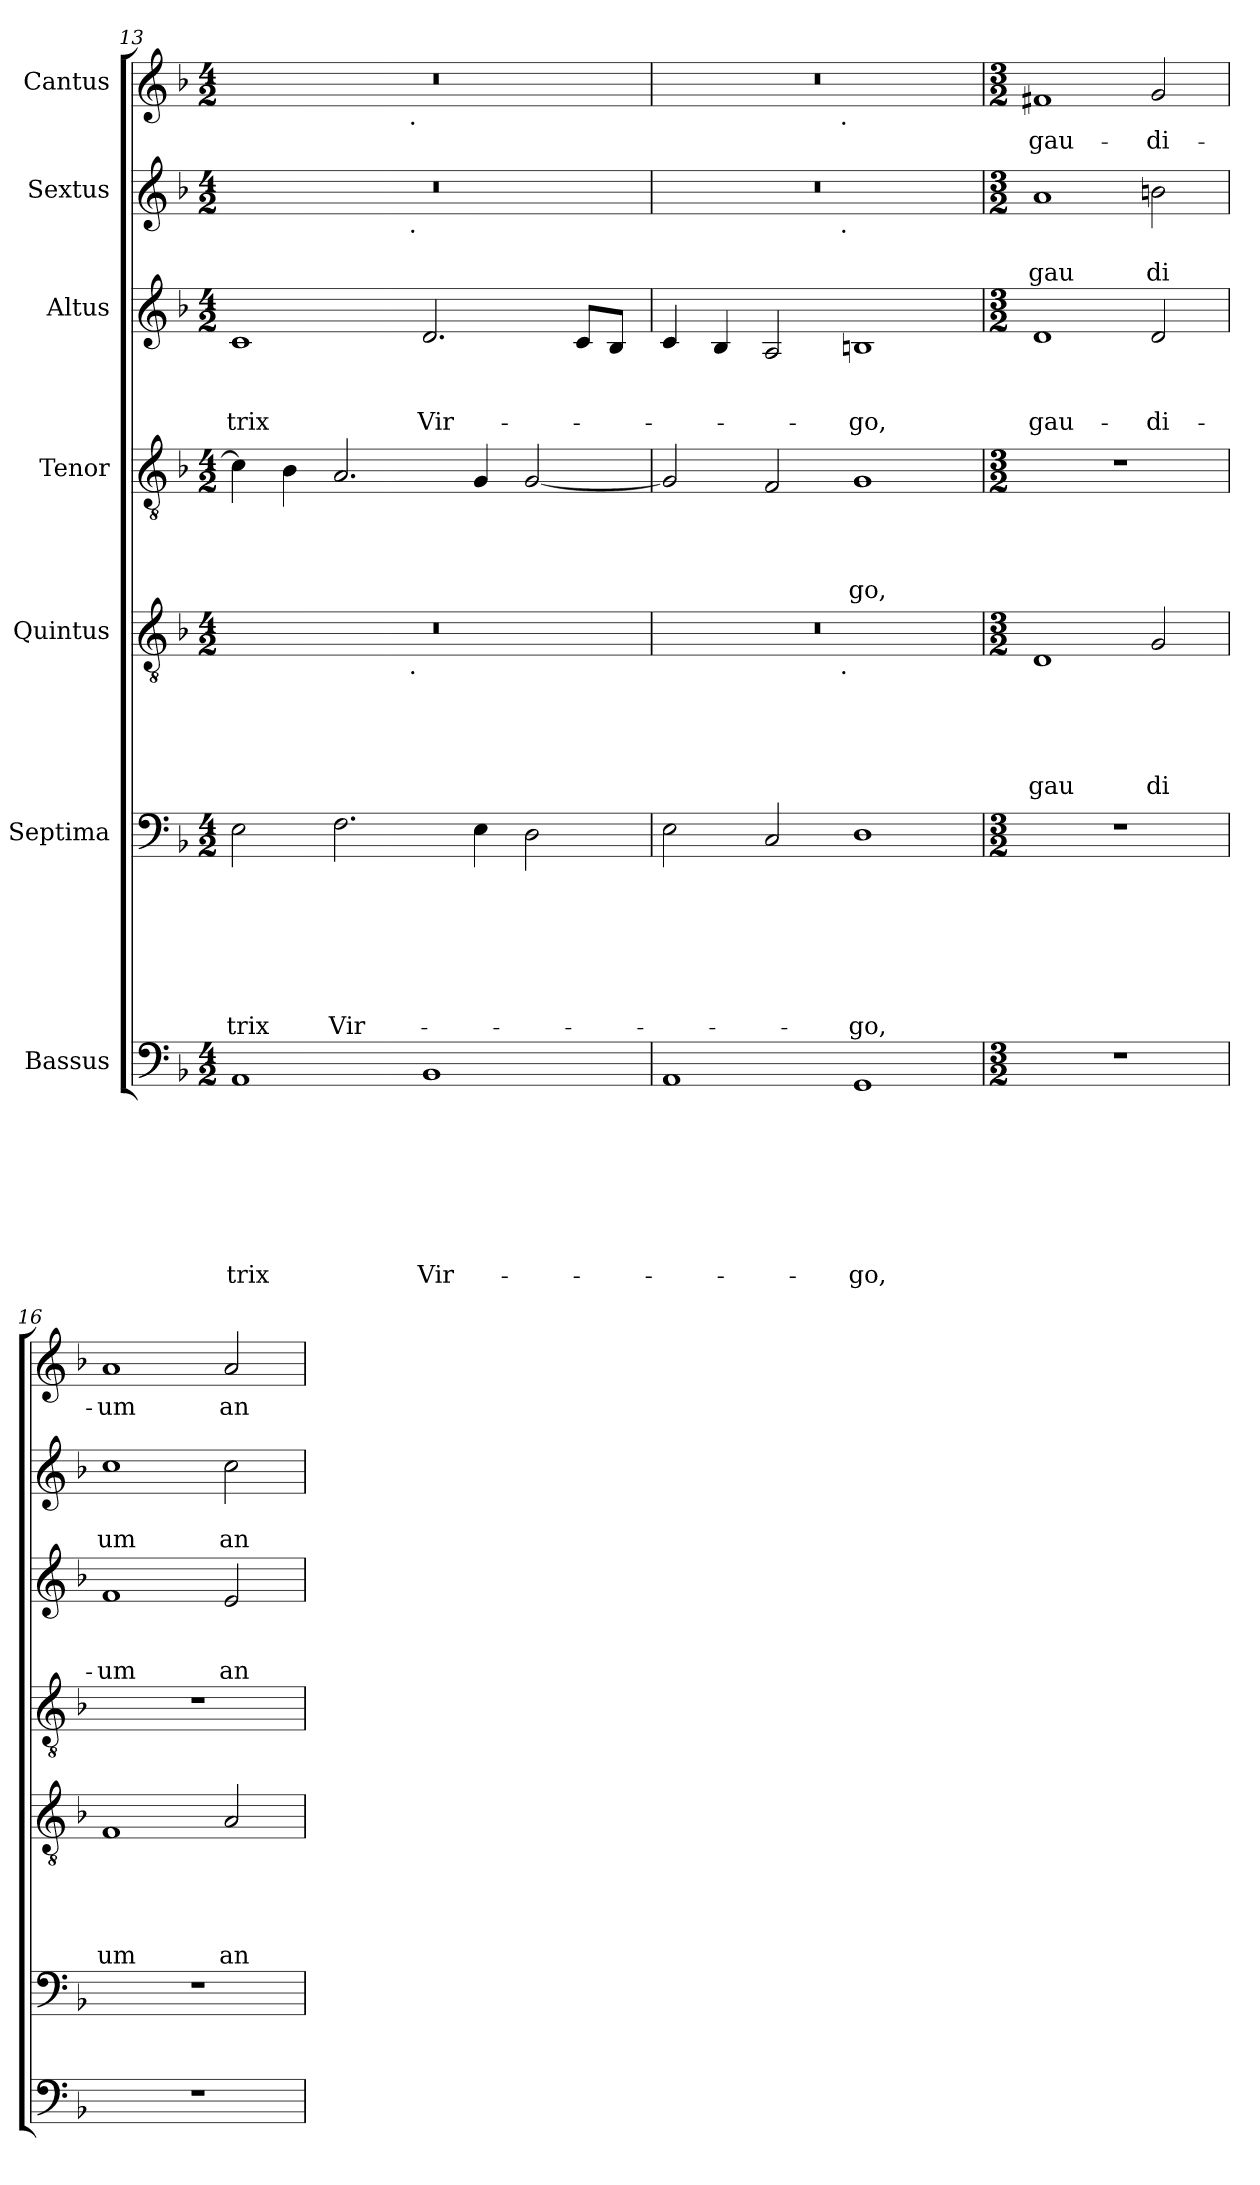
**kern	**text	**text	**text	**text	**text	**text	**text	**text	**kern	**text	**text	**text	**text	**text	**text	**text	**kern	**text	**text	**text	**text	**text	**kern	**text	**text	**text	**text	**kern	**text	**text	**text	**kern	**text	**text	**kern	**text
*part7	*part7	*part7	*part7	*part7	*part7	*part7	*part7	*part7	*part6	*part6	*part6	*part6	*part6	*part6	*part6	*part6	*part5	*part5	*part5	*part5	*part5	*part5	*part4	*part4	*part4	*part4	*part4	*part3	*part3	*part3	*part3	*part2	*part2	*part2	*part1	*part1
*staff7	*staff7	*staff7	*staff7	*staff7	*staff7	*staff7	*staff7	*staff7	*staff6	*staff6	*staff6	*staff6	*staff6	*staff6	*staff6	*staff6	*staff5	*staff5	*staff5	*staff5	*staff5	*staff5	*staff4	*staff4	*staff4	*staff4	*staff4	*staff3	*staff3	*staff3	*staff3	*staff2	*staff2	*staff2	*staff1	*staff1
*I"Bassus	*	*	*	*	*	*	*	*	*I"Septima	*	*	*	*	*	*	*	*I"Quintus	*	*	*	*	*	*I"Tenor	*	*	*	*	*I"Altus	*	*	*	*I"Sextus	*	*	*I"Cantus	*
*clefF4	*	*	*	*	*	*	*	*	*clefF4	*	*	*	*	*	*	*	*clefGv2	*	*	*	*	*	*clefGv2	*	*	*	*	*clefG2	*	*	*	*clefG2	*	*	*clefG2	*
*ITrd-3c-5	*	*	*	*	*	*	*	*	*ITrd-3c-5	*	*	*	*	*	*	*	*ITrd-3c-5	*	*	*	*	*	*ITrd-3c-5	*	*	*	*	*ITrd-3c-5	*	*	*	*	*	*	*ITrd-3c-5	*
*k[b-e-]	*	*	*	*	*	*	*	*	*k[b-e-]	*	*	*	*	*	*	*	*k[b-e-]	*	*	*	*	*	*k[b-e-]	*	*	*	*	*k[b-e-]	*	*	*	*k[b-]	*	*	*k[b-e-]	*
*B-:	*	*	*	*	*	*	*	*	*B-:	*	*	*	*	*	*	*	*B-:	*	*	*	*	*	*B-:	*	*	*	*	*B-:	*	*	*	*F:	*	*	*B-:	*
*M4/2	*	*	*	*	*	*	*	*	*M4/2	*	*	*	*	*	*	*	*M4/2	*	*	*	*	*	*M4/2	*	*	*	*	*M4/2	*	*	*	*M4/2	*	*	*M4/2	*
=13	=13	=13	=13	=13	=13	=13	=13	=13	=13	=13	=13	=13	=13	=13	=13	=13	=13	=13	=13	=13	=13	=13	=13	=13	=13	=13	=13	=13	=13	=13	=13	=13	=13	=13	=13	=13
!	!	!	!	!	!	!	!	!LO:LY:b	!	!	!	!	!	!	!	!LO:LY:b	!	!	!	!	!	!	!	!	!	!	!	!	!	!	!LO:LY:b	!	!	!	!	!
*	*	*	*	*	*	*	*	*	*	*	*	*	*	*	*	*	*^	*	*	*	*	*	*	*	*	*	*	*	*	*	*	*^	*	*	*^	*
1D	.	.	.	.	.	.	.	-trix	2A\	.	.	.	.	.	.	-trix	0r	2ryy	.	.	.	.	.	4f\]	.	.	.	.	1f	.	.	-trix	0r	2ryy	.	.	0r	2ryy	.
.	.	.	.	.	.	.	.	.	.	.	.	.	.	.	.	.	.	.	.	.	.	.	.	4e-\	.	.	.	.	.	.	.	.	.	.	.	.	.	.	.
!	!	!	!	!	!	!	!	!	!	!	!	!	!	!	!	!LO:LY:b	!	!	!	!	!	!	!	!	!	!	!	!	!	!	!	!	!	!	!	!	!	!	!
.	.	.	.	.	.	.	.	.	2.B-\	.	.	.	.	.	.	Vir-	.	4...ryy	.	.	.	.	.	2.d/	.	.	.	.	.	.	.	.	.	4...ryy	.	.	.	4...ryy	.
!	!	!	!	!	!	!	!	!	!	!	!	!	!	!	!	!	!	!	!	!	!	!	!	!	!	!	!	!	!	!	!	!	!	!	!	!	!	!LO:TX:b:t=.	!
!	!	!	!	!	!	!	!	!	!	!	!	!	!	!	!	!	!	!	!	!	!	!	!	!	!	!	!	!	!	!	!	!	!	!LO:TX:b:t=.	!	!	!	!	!
!	!	!	!	!	!	!	!	!	!	!	!	!	!	!	!	!	!	!LO:TX:b:t=.	!	!	!	!	!	!	!	!	!	!	!	!	!	!	!	!	!	!	!	!	!
.	.	.	.	.	.	.	.	.	.	.	.	.	.	.	.	.	.	1ryy	.	.	.	.	.	.	.	.	.	.	.	.	.	.	.	1ryy	.	.	.	1ryy	.
!	!	!	!	!	!	!	!	!LO:LY:b	!	!	!	!	!	!	!	!	!	!	!	!	!	!	!	!	!	!	!	!	!	!	!	!LO:LY:b	!	!	!	!	!	!	!
1E-	.	.	.	.	.	.	.	Vir-	.	.	.	.	.	.	.	.	.	.	.	.	.	.	.	.	.	.	.	.	2.g/	.	.	Vir-	.	.	.	.	.	.	.
.	.	.	.	.	.	.	.	.	4A\	.	.	.	.	.	.	.	.	.	.	.	.	.	.	4c/	.	.	.	.	.	.	.	.	.	.	.	.	.	.	.
.	.	.	.	.	.	.	.	.	2G\	.	.	.	.	.	.	.	.	.	.	.	.	.	.	[<2c/	.	.	.	.	.	.	.	.	.	.	.	.	.	.	.
.	.	.	.	.	.	.	.	.	.	.	.	.	.	.	.	.	.	.	.	.	.	.	.	.	.	.	.	.	8f/L	.	.	.	.	.	.	.	.	.	.
.	.	.	.	.	.	.	.	.	.	.	.	.	.	.	.	.	.	.	.	.	.	.	.	.	.	.	.	.	8e-/J	.	.	.	.	.	.	.	.	.	.
.	.	.	.	.	.	.	.	.	.	.	.	.	.	.	.	.	.	32ryy	.	.	.	.	.	.	.	.	.	.	.	.	.	.	.	32ryy	.	.	.	32ryy	.
=14	=14	=14	=14	=14	=14	=14	=14	=14	=14	=14	=14	=14	=14	=14	=14	=14	=14	=14	=14	=14	=14	=14	=14	=14	=14	=14	=14	=14	=14	=14	=14	=14	=14	=14	=14	=14	=14	=14	=14
1D	.	.	.	.	.	.	.	.	2A\	.	.	.	.	.	.	.	0r	2ryy	.	.	.	.	.	2c/]	.	.	.	.	4f/	.	.	.	0r	2ryy	.	.	0r	2ryy	.
.	.	.	.	.	.	.	.	.	.	.	.	.	.	.	.	.	.	.	.	.	.	.	.	.	.	.	.	.	4e-/	.	.	.	.	.	.	.	.	.	.
.	.	.	.	.	.	.	.	.	2F/	.	.	.	.	.	.	.	.	4...ryy	.	.	.	.	.	2B-/	.	.	.	.	2d/	.	.	.	.	4...ryy	.	.	.	4...ryy	.
!	!	!	!	!	!	!	!	!	!	!	!	!	!	!	!	!	!	!	!	!	!	!	!	!	!	!	!	!	!	!	!	!	!	!	!	!	!	!LO:TX:b:t=.	!
!	!	!	!	!	!	!	!	!	!	!	!	!	!	!	!	!	!	!	!	!	!	!	!	!	!	!	!	!	!	!	!	!	!	!LO:TX:b:t=.	!	!	!	!	!
!	!	!	!	!	!	!	!	!	!	!	!	!	!	!	!	!	!	!LO:TX:b:t=.	!	!	!	!	!	!	!	!	!	!	!	!	!	!	!	!	!	!	!	!	!
.	.	.	.	.	.	.	.	.	.	.	.	.	.	.	.	.	.	1ryy	.	.	.	.	.	.	.	.	.	.	.	.	.	.	.	1ryy	.	.	.	1ryy	.
!	!	!	!	!	!	!	!	!LO:LY:b	!	!	!	!	!	!	!	!LO:LY:b	!	!	!	!	!	!	!	!	!	!	!	!LO:LY:b	!	!	!	!LO:LY:b	!	!	!	!	!	!	!
1C	.	.	.	.	.	.	.	-go,	1G	.	.	.	.	.	.	-go,	.	.	.	.	.	.	.	1c	.	.	.	-go,	1en	.	.	-go,	.	.	.	.	.	.	.
.	.	.	.	.	.	.	.	.	.	.	.	.	.	.	.	.	.	32ryy	.	.	.	.	.	.	.	.	.	.	.	.	.	.	.	32ryy	.	.	.	32ryy	.
*	*	*	*	*	*	*	*	*	*	*	*	*	*	*	*	*	*	*	*	*	*	*	*	*	*	*	*	*	*	*	*	*	*v	*v	*	*	*	*	*
*	*	*	*	*	*	*	*	*	*	*	*	*	*	*	*	*	*v	*v	*	*	*	*	*	*	*	*	*	*	*	*	*	*	*	*	*	*v	*v	*
=15	=15	=15	=15	=15	=15	=15	=15	=15	=15	=15	=15	=15	=15	=15	=15	=15	=15	=15	=15	=15	=15	=15	=15	=15	=15	=15	=15	=15	=15	=15	=15	=15	=15	=15	=15	=15
*M3/2	*	*	*	*	*	*	*	*	*M3/2	*	*	*	*	*	*	*	*M3/2	*	*	*	*	*	*M3/2	*	*	*	*	*M3/2	*	*	*	*M3/2	*	*	*M3/2	*
*	*	*	*	*	*	*	*	*	*	*	*	*	*	*	*	*	*^	*	*	*	*	*	*	*	*	*	*	*	*	*	*	*^	*	*	*^	*
!LO:N:vis=1	!	!	!	!	!	!	!	!	!LO:N:vis=1	!	!	!	!	!	!	!	!	!	!	!	!	!	!LO:LY:b	!LO:N:vis=1	!	!	!	!	!	!	!	!LO:LY:b	!	!	!	!LO:LY:b	!	!	!LO:LY:b
*	*	*	*	*	*	*	*	*	*	*	*	*	*	*	*	*	*	*	*	*	*	*	*	*	*	*	*	*	*	*	*	*	*v	*v	*	*	*	*	*
*	*	*	*	*	*	*	*	*	*	*	*	*	*	*	*	*	*v	*v	*	*	*	*	*	*	*	*	*	*	*	*	*	*	*	*	*	*v	*v	*
1.r	.	.	.	.	.	.	.	.	1.r	.	.	.	.	.	.	.	1G	.	.	.	.	gau	1.r	.	.	.	.	1g	.	.	gau-	1a	.	gau	1bn	gau-
!	!	!	!	!	!	!	!	!	!	!	!	!	!	!	!	!	!	!	!	!	!	!LO:LY:b	!	!	!	!	!	!	!	!	!LO:LY:b	!	!	!LO:LY:b	!	!LO:LY:b
.	.	.	.	.	.	.	.	.	.	.	.	.	.	.	.	.	2c/	.	.	.	.	di	.	.	.	.	.	2g/	.	.	-di-	2bn\	.	di	2cc/	-di-
=16	=16	=16	=16	=16	=16	=16	=16	=16	=16	=16	=16	=16	=16	=16	=16	=16	=16	=16	=16	=16	=16	=16	=16	=16	=16	=16	=16	=16	=16	=16	=16	=16	=16	=16	=16	=16
!LO:N:vis=1	!	!	!	!	!	!	!	!	!LO:N:vis=1	!	!	!	!	!	!	!	!	!	!	!	!	!LO:LY:b	!LO:N:vis=1	!	!	!	!	!	!	!	!LO:LY:b	!	!	!LO:LY:b	!	!LO:LY:b
1.r	.	.	.	.	.	.	.	.	1.r	.	.	.	.	.	.	.	1B-	.	.	.	.	um	1.r	.	.	.	.	1b-	.	.	-um	1cc	.	um	1dd	-um
!	!	!	!	!	!	!	!	!	!	!	!	!	!	!	!	!	!	!	!	!	!	!LO:LY:b	!	!	!	!	!	!	!	!	!LO:LY:b	!	!	!LO:LY:b	!	!LO:LY:b
.	.	.	.	.	.	.	.	.	.	.	.	.	.	.	.	.	2d/	.	.	.	.	an	.	.	.	.	.	2a/	.	.	an-	2cc\	.	an	2dd/	an-
=	=	=	=	=	=	=	=	=	=	=	=	=	=	=	=	=	=	=	=	=	=	=	=	=	=	=	=	=	=	=	=	=	=	=	=	=
*-	*-	*-	*-	*-	*-	*-	*-	*-	*-	*-	*-	*-	*-	*-	*-	*-	*-	*-	*-	*-	*-	*-	*-	*-	*-	*-	*-	*-	*-	*-	*-	*-	*-	*-	*-	*-
